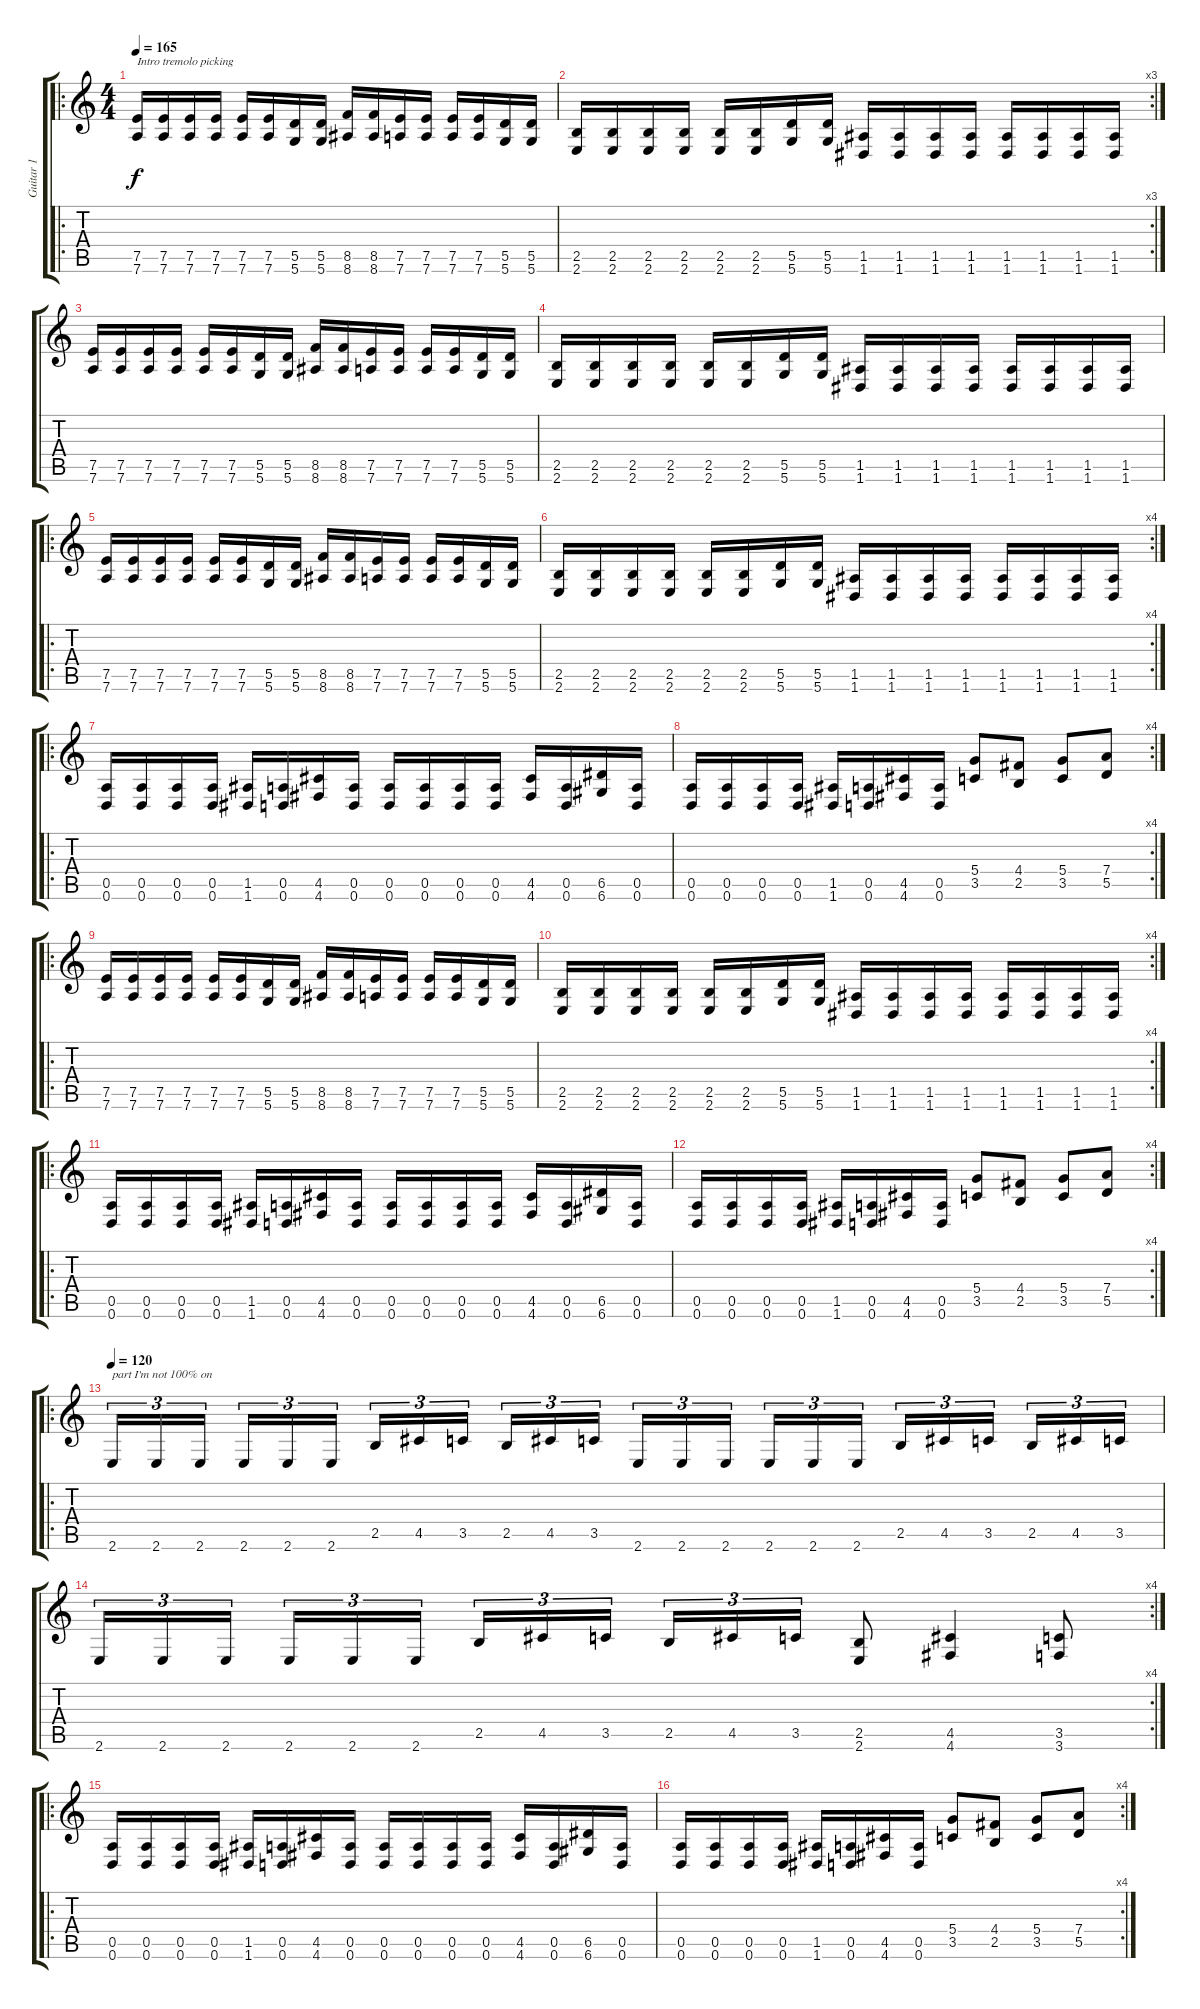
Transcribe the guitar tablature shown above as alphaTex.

\track ("Guitar 1" "Guitar 1") {instrument distortionguitar}
\staff {score tabs}
\tuning (E4 B3 G3 D3 A2 D2) {hide}
\ro
\ts (4 4)
\tempo 165
\clef g2
\ks c
(7.5 7.6).16{txt "Intro tremolo picking" dy f instrument distortionguitar} (7.5 7.6).16 (7.5 7.6).16 (7.5 7.6).16 (7.5 7.6).16 (7.5 7.6).16 (5.5 5.6).16 (5.5 5.6).16 (8.5 8.6).16 (8.5 8.6).16 (7.5 7.6).16 (7.5 7.6).16 (7.5 7.6).16 (7.5 7.6).16 (5.5 5.6).16 (5.5 5.6).16 |
\rc 3
(2.5 2.6).16 (2.5 2.6).16 (2.5 2.6).16 (2.5 2.6).16 (2.5 2.6).16 (2.5 2.6).16 (5.5 5.6).16 (5.5 5.6).16 (1.5 1.6).16 (1.5 1.6).16 (1.5 1.6).16 (1.5 1.6).16 (1.5 1.6).16 (1.5 1.6).16 (1.5 1.6).16 (1.5 1.6).16 |
(7.5 7.6).16 (7.5 7.6).16 (7.5 7.6).16 (7.5 7.6).16 (7.5 7.6).16 (7.5 7.6).16 (5.5 5.6).16 (5.5 5.6).16 (8.5 8.6).16 (8.5 8.6).16 (7.5 7.6).16 (7.5 7.6).16 (7.5 7.6).16 (7.5 7.6).16 (5.5 5.6).16 (5.5 5.6).16 |
(2.5 2.6).16 (2.5 2.6).16 (2.5 2.6).16 (2.5 2.6).16 (2.5 2.6).16 (2.5 2.6).16 (5.5 5.6).16 (5.5 5.6).16 (1.5 1.6).16 (1.5 1.6).16 (1.5 1.6).16 (1.5 1.6).16 (1.5 1.6).16 (1.5 1.6).16 (1.5 1.6).16 (1.5 1.6).16 |
\ro
(7.5 7.6).16 (7.5 7.6).16 (7.5 7.6).16 (7.5 7.6).16 (7.5 7.6).16 (7.5 7.6).16 (5.5 5.6).16 (5.5 5.6).16 (8.5 8.6).16 (8.5 8.6).16 (7.5 7.6).16 (7.5 7.6).16 (7.5 7.6).16 (7.5 7.6).16 (5.5 5.6).16 (5.5 5.6).16 |
\rc 4
(2.5 2.6).16 (2.5 2.6).16 (2.5 2.6).16 (2.5 2.6).16 (2.5 2.6).16 (2.5 2.6).16 (5.5 5.6).16 (5.5 5.6).16 (1.5 1.6).16 (1.5 1.6).16 (1.5 1.6).16 (1.5 1.6).16 (1.5 1.6).16 (1.5 1.6).16 (1.5 1.6).16 (1.5 1.6).16 |
\ro
(0.5 0.6).16 (0.5 0.6).16 (0.5 0.6).16 (0.5 0.6).16 (1.5 1.6).16 (0.5 0.6).16 (4.5 4.6).16 (0.5 0.6).16 (0.5 0.6).16 (0.5 0.6).16 (0.5 0.6).16 (0.5 0.6).16 (4.5 4.6).16 (0.5 0.6).16 (6.5 6.6).16 (0.5 0.6).16 |
\rc 4
(0.5 0.6).16 (0.5 0.6).16 (0.5 0.6).16 (0.5 0.6).16 (1.5 1.6).16 (0.5 0.6).16 (4.5 4.6).16 (0.5 0.6).16 (5.4 3.5).8 (4.4 2.5).8 (5.4 3.5).8 (7.4 5.5).8 |
\ro
(7.5 7.6).16 (7.5 7.6).16 (7.5 7.6).16 (7.5 7.6).16 (7.5 7.6).16 (7.5 7.6).16 (5.5 5.6).16 (5.5 5.6).16 (8.5 8.6).16 (8.5 8.6).16 (7.5 7.6).16 (7.5 7.6).16 (7.5 7.6).16 (7.5 7.6).16 (5.5 5.6).16 (5.5 5.6).16 |
\rc 4
(2.5 2.6).16 (2.5 2.6).16 (2.5 2.6).16 (2.5 2.6).16 (2.5 2.6).16 (2.5 2.6).16 (5.5 5.6).16 (5.5 5.6).16 (1.5 1.6).16 (1.5 1.6).16 (1.5 1.6).16 (1.5 1.6).16 (1.5 1.6).16 (1.5 1.6).16 (1.5 1.6).16 (1.5 1.6).16 |
\ro
(0.5 0.6).16 (0.5 0.6).16 (0.5 0.6).16 (0.5 0.6).16 (1.5 1.6).16 (0.5 0.6).16 (4.5 4.6).16 (0.5 0.6).16 (0.5 0.6).16 (0.5 0.6).16 (0.5 0.6).16 (0.5 0.6).16 (4.5 4.6).16 (0.5 0.6).16 (6.5 6.6).16 (0.5 0.6).16 |
\rc 4
(0.5 0.6).16 (0.5 0.6).16 (0.5 0.6).16 (0.5 0.6).16 (1.5 1.6).16 (0.5 0.6).16 (4.5 4.6).16 (0.5 0.6).16 (5.4 3.5).8 (4.4 2.5).8 (5.4 3.5).8 (7.4 5.5).8 |
\ro
\tempo 120
2.6.16{tu (3 2) txt "part I'm not 100% on"} 2.6.16{tu (3 2)} 2.6.16{tu (3 2) beam splitsecondary} 2.6.16{tu (3 2)} 2.6.16{tu (3 2)} 2.6.16{tu (3 2)} 2.5.16{tu (3 2)} 4.5.16{tu (3 2)} 3.5.16{tu (3 2) beam splitsecondary} 2.5.16{tu (3 2)} 4.5.16{tu (3 2)} 3.5.16{tu (3 2)} 2.6.16{tu (3 2)} 2.6.16{tu (3 2)} 2.6.16{tu (3 2) beam splitsecondary} 2.6.16{tu (3 2)} 2.6.16{tu (3 2)} 2.6.16{tu (3 2)} 2.5.16{tu (3 2)} 4.5.16{tu (3 2)} 3.5.16{tu (3 2) beam splitsecondary} 2.5.16{tu (3 2)} 4.5.16{tu (3 2)} 3.5.16{tu (3 2)} |
\rc 4
2.6.16{tu (3 2)} 2.6.16{tu (3 2)} 2.6.16{tu (3 2) beam splitsecondary} 2.6.16{tu (3 2)} 2.6.16{tu (3 2)} 2.6.16{tu (3 2)} 2.5.16{tu (3 2)} 4.5.16{tu (3 2)} 3.5.16{tu (3 2) beam splitsecondary} 2.5.16{tu (3 2)} 4.5.16{tu (3 2)} 3.5.16{tu (3 2)} (2.5 2.6).8 (4.5 4.6).4 (3.5 3.6).8 |
\ro
(0.5 0.6).16 (0.5 0.6).16 (0.5 0.6).16 (0.5 0.6).16 (1.5 1.6).16 (0.5 0.6).16 (4.5 4.6).16 (0.5 0.6).16 (0.5 0.6).16 (0.5 0.6).16 (0.5 0.6).16 (0.5 0.6).16 (4.5 4.6).16 (0.5 0.6).16 (6.5 6.6).16 (0.5 0.6).16 |
\rc 4
(0.5 0.6).16 (0.5 0.6).16 (0.5 0.6).16 (0.5 0.6).16 (1.5 1.6).16 (0.5 0.6).16 (4.5 4.6).16 (0.5 0.6).16 (5.4 3.5).8 (4.4 2.5).8 (5.4 3.5).8 (7.4 5.5).8
